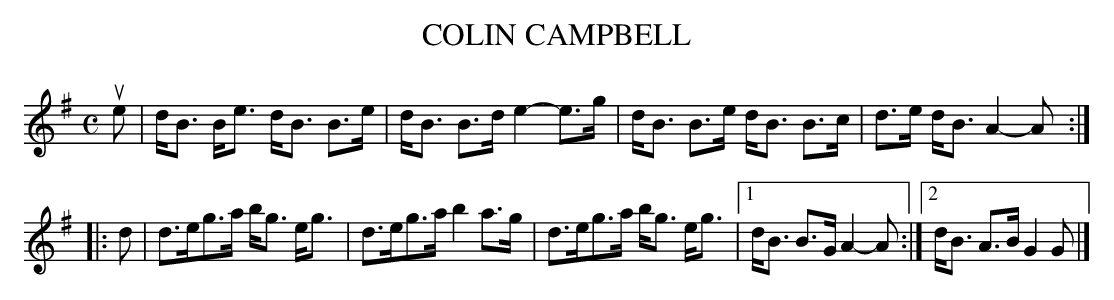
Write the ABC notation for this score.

X:1
T: COLIN CAMPBELL
M: C
L: 1/8
K: G
ue |\
d<B B<e d<B B>e | d<B B>d e2-e>g |\
d<B B>e d<B B>c | d>e d<B A2-A :|
|: d |\
d>eg>a b<g e<g | d>eg>a b2a>g |\
d>eg>a b<g e<g |[1 d<B B>G A2-A :|[2 d<B A>B G2G |]
